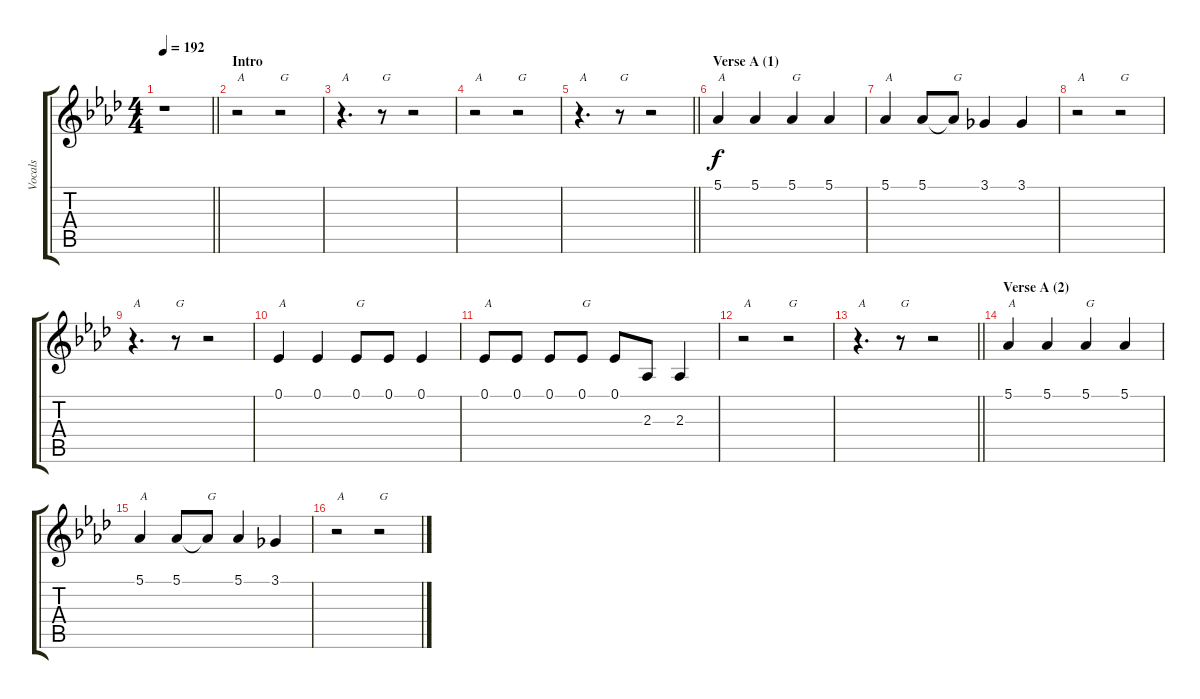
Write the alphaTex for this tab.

\track ("Vocals" "Vocals") {instrument sopranosax}
\staff {score tabs}
\tuning (Eb4 Bb3 Gb3 Db3 Ab2 Eb2) {hide}
\ts (4 4)
\tempo 192
\clef g2
\barLineRight lightlight
\ks ab
r.1{dy f instrument sopranosax} |
\section ("" "Intro")
r.2{txt "A"} r.2{txt "G"} |
r.4{d txt "A"} r.8{txt "G"} r.2 |
r.2{txt "A"} r.2{txt "G"} |
\barLineRight lightlight
r.4{d txt "A"} r.8{txt "G"} r.2 |
\section ("" "Verse A (1)")
5.1.4{txt "A"} 5.1.4 5.1.4{txt "G"} 5.1.4 |
5.1.4{txt "A"} 5.1.8 5.1{t}.8{txt "G"} 3.1.4 3.1.4 |
r.2{txt "A"} r.2{txt "G"} |
r.4{d txt "A"} r.8{txt "G"} r.2 |
0.1.4{txt "A"} 0.1.4 0.1.8{txt "G"} 0.1.8 0.1.4 |
0.1.8{txt "A"} 0.1.8 0.1.8 0.1.8{txt "G"} 0.1.8 2.3.8 2.3.4 |
r.2{txt "A"} r.2{txt "G"} |
\barLineRight lightlight
r.4{d txt "A"} r.8{txt "G"} r.2 |
\section ("" "Verse A (2)")
5.1.4{txt "A"} 5.1.4 5.1.4{txt "G"} 5.1.4 |
5.1.4{txt "A"} 5.1.8 5.1{t}.8{txt "G"} 5.1.4 3.1.4 |
r.2{txt "A"} r.2{txt "G"}
